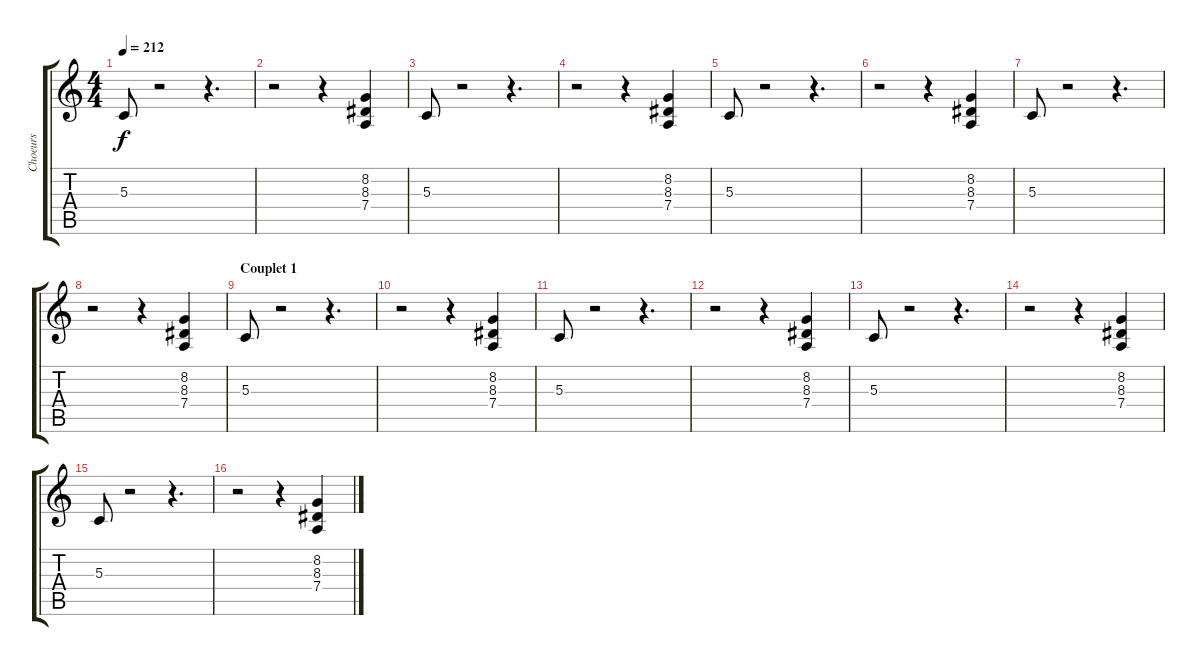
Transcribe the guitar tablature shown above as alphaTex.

\track ("Choeurs" "Choeurs") {instrument voiceoohs}
\staff {score tabs}
\tuning (E4 B3 G3 D3 A2 E2) {hide}
\ts (4 4)
\tempo 212
\clef g2
\ks c
5.3.8{dy f} r.2 r.4{d} |
r.2 r.4 (8.2 8.3 7.4).4 |
5.3.8 r.2 r.4{d} |
r.2 r.4 (8.2 8.3 7.4).4 |
5.3.8 r.2 r.4{d} |
r.2 r.4 (8.2 8.3 7.4).4 |
5.3.8 r.2 r.4{d} |
r.2 r.4 (8.2 8.3 7.4).4 |
\section ("" "Couplet 1")
5.3.8 r.2 r.4{d} |
r.2 r.4 (8.2 8.3 7.4).4 |
5.3.8 r.2 r.4{d} |
r.2 r.4 (8.2 8.3 7.4).4 |
5.3.8 r.2 r.4{d} |
r.2 r.4 (8.2 8.3 7.4).4 |
5.3.8 r.2 r.4{d} |
r.2 r.4 (8.2 8.3 7.4).4
